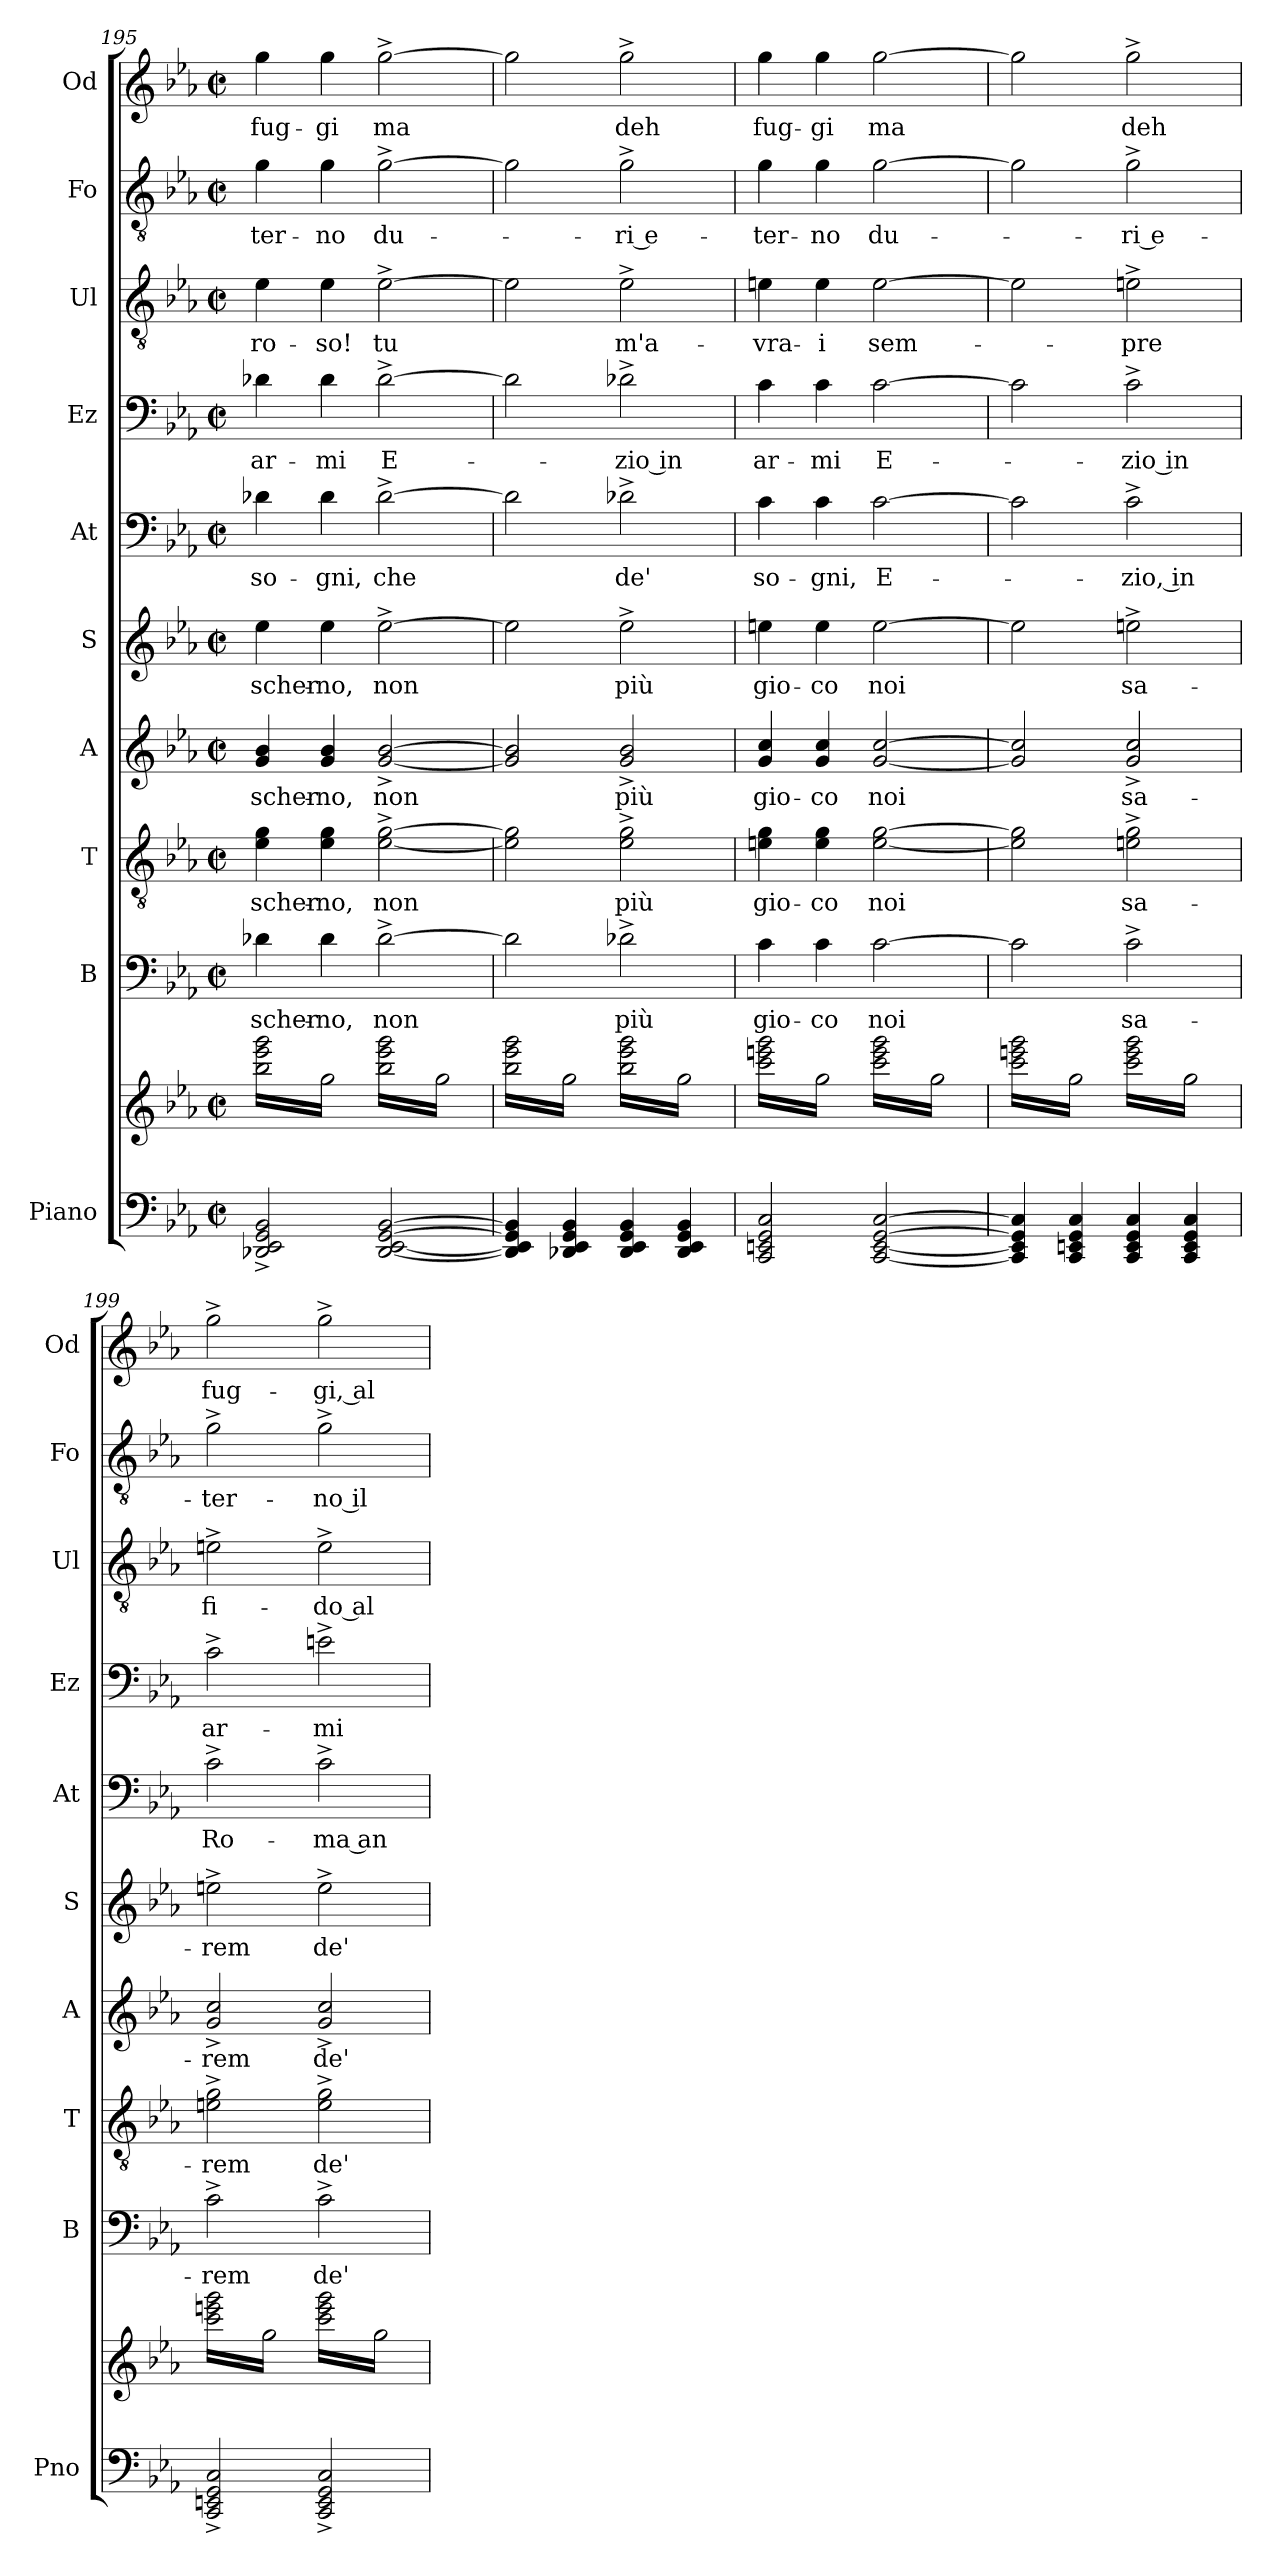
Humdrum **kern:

**kern	**kern	**kern	**text	**kern	**text	**kern	**text	**kern	**text	**kern	**text	**kern	**text	**kern	**text	**kern	**text	**kern	**text
*part10	*part10	*part9	*part9	*part8	*part8	*part7	*part7	*part6	*part6	*part5	*part5	*part4	*part4	*part3	*part3	*part2	*part2	*part1	*part1
*staff11	*staff10	*staff9	*staff9	*staff8	*staff8	*staff7	*staff7	*staff6	*staff6	*staff5	*staff5	*staff4	*staff4	*staff3	*staff3	*staff2	*staff2	*staff1	*staff1
*I"Piano	*	*I"B	*	*I"T	*	*I"A	*	*I"S	*	*I"At	*	*I"Ez	*	*I"Ul	*	*I"Fo	*	*I"Od	*
*I'Pno	*	*I'B	*	*I'T	*	*I'A	*	*I'S	*	*I'At	*	*I'Ez	*	*I'Ul	*	*I'Fo	*	*I'Od	*
*clefF4	*clefG2	*clefF4	*	*clefGv2	*	*clefG2	*	*clefG2	*	*clefF4	*	*clefF4	*	*clefGv2	*	*clefGv2	*	*clefG2	*
*k[b-e-a-]	*k[b-e-a-]	*k[b-e-a-]	*	*k[b-e-a-]	*	*k[b-e-a-]	*	*k[b-e-a-]	*	*k[b-e-a-]	*	*k[b-e-a-]	*	*k[b-e-a-]	*	*k[b-e-a-]	*	*k[b-e-a-]	*
*M2/2	*M2/2	*M2/2	*	*M2/2	*	*M2/2	*	*M2/2	*	*M2/2	*	*M2/2	*	*M2/2	*	*M2/2	*	*M2/2	*
*met(c|)	*met(c|)	*met(c|)	*	*met(c|)	*	*met(c|)	*	*met(c|)	*	*met(c|)	*	*met(c|)	*	*met(c|)	*	*met(c|)	*	*met(c|)	*
=195	=195	=195	=195	=195	=195	=195	=195	=195	=195	=195	=195	=195	=195	=195	=195	=195	=195	=195	=195
!	!	!	!LO:LY:b	!	!LO:LY:b	!	!LO:LY:b	!	!LO:LY:b	!	!LO:LY:b	!	!LO:LY:b	!	!LO:LY:b	!	!LO:LY:b	!	!LO:LY:b
*	*tremolo	*	*	*	*	*	*	*	*	*	*	*	*	*	*	*	*	*	*
2DD-X/^ 2EE-/^ 2GG/^ 2BB-/^	16bb-\ 16eee-\ 16ggg\LL	4d-X\	scher-	4e-!\ 4g\	scher-	4g/ 4b-!/	scher-	4ee-\	scher-	4d-X\	so-	4d-X\	ar-	4e-\	-ro-	4g\	-ter-	4gg\	fug-
.	16gg\	.	.	.	.	.	.	.	.	.	.	.	.	.	.	.	.	.	.
.	16bb-\ 16eee-\ 16ggg\	.	.	.	.	.	.	.	.	.	.	.	.	.	.	.	.	.	.
.	16gg\	.	.	.	.	.	.	.	.	.	.	.	.	.	.	.	.	.	.
!	!	!	!LO:LY:b	!	!LO:LY:b	!	!LO:LY:b	!	!LO:LY:b	!	!LO:LY:b	!	!LO:LY:b	!	!LO:LY:b	!	!LO:LY:b	!	!LO:LY:b
.	16bb-\ 16eee-\ 16ggg\	4d-\	-no,	4e-!\ 4g\	-no,	4g/ 4b-!/	-no,	4ee-\	-no,	4d-\	-gni,	4d-\	-mi	4e-\	-so!	4g\	-no	4gg\	-gi
.	16gg\	.	.	.	.	.	.	.	.	.	.	.	.	.	.	.	.	.	.
.	16bb-\ 16eee-\ 16ggg\	.	.	.	.	.	.	.	.	.	.	.	.	.	.	.	.	.	.
.	16gg\JJ	.	.	.	.	.	.	.	.	.	.	.	.	.	.	.	.	.	.
!	!	!	!LO:LY:b	!	!LO:LY:b	!	!LO:LY:b	!	!LO:LY:b	!	!LO:LY:b	!	!LO:LY:b	!	!LO:LY:b	!	!LO:LY:b	!	!LO:LY:b
[2DD-/ [2EE-/ [2GG/ [2BB-/	16bb-\ 16eee-\ 16ggg\LL	[2d-^\	non	[2e-!\^ [2g\^	non	[2g/^ [2b-!/^	non	[2ee-^\	non	[2d-^\	che	[2d-^\	E-	[2e-^\	tu	[2g^\	du-	[2gg^\	ma
.	16gg\	.	.	.	.	.	.	.	.	.	.	.	.	.	.	.	.	.	.
.	16bb-\ 16eee-\ 16ggg\	.	.	.	.	.	.	.	.	.	.	.	.	.	.	.	.	.	.
.	16gg\	.	.	.	.	.	.	.	.	.	.	.	.	.	.	.	.	.	.
.	16bb-\ 16eee-\ 16ggg\	.	.	.	.	.	.	.	.	.	.	.	.	.	.	.	.	.	.
.	16gg\	.	.	.	.	.	.	.	.	.	.	.	.	.	.	.	.	.	.
.	16bb-\ 16eee-\ 16ggg\	.	.	.	.	.	.	.	.	.	.	.	.	.	.	.	.	.	.
.	16gg\JJ	.	.	.	.	.	.	.	.	.	.	.	.	.	.	.	.	.	.
=196	=196	=196	=196	=196	=196	=196	=196	=196	=196	=196	=196	=196	=196	=196	=196	=196	=196	=196	=196
4DD-/] 4EE-/] 4GG/] 4BB-/]	16bb-\ 16eee-\ 16ggg\LL	2d-\]	.	2e-!\] 2g\]	.	2g/] 2b-!/]	.	2ee-\]	.	2d-\]	.	2d-\]	.	2e-\]	.	2g\]	.	2gg\]	.
.	16gg\	.	.	.	.	.	.	.	.	.	.	.	.	.	.	.	.	.	.
.	16bb-\ 16eee-\ 16ggg\	.	.	.	.	.	.	.	.	.	.	.	.	.	.	.	.	.	.
.	16gg\	.	.	.	.	.	.	.	.	.	.	.	.	.	.	.	.	.	.
4DD-X/ 4EE-/ 4GG/ 4BB-/	16bb-\ 16eee-\ 16ggg\	.	.	.	.	.	.	.	.	.	.	.	.	.	.	.	.	.	.
.	16gg\	.	.	.	.	.	.	.	.	.	.	.	.	.	.	.	.	.	.
.	16bb-\ 16eee-\ 16ggg\	.	.	.	.	.	.	.	.	.	.	.	.	.	.	.	.	.	.
.	16gg\JJ	.	.	.	.	.	.	.	.	.	.	.	.	.	.	.	.	.	.
!	!	!	!LO:LY:b	!	!LO:LY:b	!	!LO:LY:b	!	!LO:LY:b	!	!LO:LY:b	!	!LO:LY:b	!	!LO:LY:b	!	!LO:LY:b	!	!LO:LY:b
4DD-/ 4EE-/ 4GG/ 4BB-/	16bb-\ 16eee-\ 16ggg\LL	2d-X^\	più	2e-!\^ 2g\^	più	2g/^ 2b-!/^	più	2ee-^\	più	2d-X^\	de'	2d-X^\	-zio in	2e-^\	m'a-	2g^\	-ri e-	2gg^\	deh
.	16gg\	.	.	.	.	.	.	.	.	.	.	.	.	.	.	.	.	.	.
.	16bb-\ 16eee-\ 16ggg\	.	.	.	.	.	.	.	.	.	.	.	.	.	.	.	.	.	.
.	16gg\	.	.	.	.	.	.	.	.	.	.	.	.	.	.	.	.	.	.
4DD-/ 4EE-/ 4GG/ 4BB-/	16bb-\ 16eee-\ 16ggg\	.	.	.	.	.	.	.	.	.	.	.	.	.	.	.	.	.	.
.	16gg\	.	.	.	.	.	.	.	.	.	.	.	.	.	.	.	.	.	.
.	16bb-\ 16eee-\ 16ggg\	.	.	.	.	.	.	.	.	.	.	.	.	.	.	.	.	.	.
.	16gg\JJ	.	.	.	.	.	.	.	.	.	.	.	.	.	.	.	.	.	.
=197	=197	=197	=197	=197	=197	=197	=197	=197	=197	=197	=197	=197	=197	=197	=197	=197	=197	=197	=197
!	!	!	!LO:LY:b	!	!LO:LY:b	!	!LO:LY:b	!	!LO:LY:b	!	!LO:LY:b	!	!LO:LY:b	!	!LO:LY:b	!	!LO:LY:b	!	!LO:LY:b
2CC/ 2EEn/ 2GG/ 2C/	16ccc\ 16eeen\ 16ggg\LL	4c\	gio-	4en!\ 4g\	gio-	4g/ 4cc!/	gio-	4een\	gio-	4c\	so-	4c\	ar-	4en\	-vra-	4g\	-ter-	4gg\	fug-
.	16gg\	.	.	.	.	.	.	.	.	.	.	.	.	.	.	.	.	.	.
.	16ccc\ 16eeen\ 16ggg\	.	.	.	.	.	.	.	.	.	.	.	.	.	.	.	.	.	.
.	16gg\	.	.	.	.	.	.	.	.	.	.	.	.	.	.	.	.	.	.
!	!	!	!LO:LY:b	!	!LO:LY:b	!	!LO:LY:b	!	!LO:LY:b	!	!LO:LY:b	!	!LO:LY:b	!	!LO:LY:b	!	!LO:LY:b	!	!LO:LY:b
.	16ccc\ 16eeen\ 16ggg\	4c\	-co	4e!\ 4g\	-co	4g/ 4cc!/	-co	4ee\	-co	4c\	-gni,	4c\	-mi	4e\	-i	4g\	-no	4gg\	-gi
.	16gg\	.	.	.	.	.	.	.	.	.	.	.	.	.	.	.	.	.	.
.	16ccc\ 16eeen\ 16ggg\	.	.	.	.	.	.	.	.	.	.	.	.	.	.	.	.	.	.
.	16gg\JJ	.	.	.	.	.	.	.	.	.	.	.	.	.	.	.	.	.	.
!	!	!	!LO:LY:b	!	!LO:LY:b	!	!LO:LY:b	!	!LO:LY:b	!	!LO:LY:b	!	!LO:LY:b	!	!LO:LY:b	!	!LO:LY:b	!	!LO:LY:b
[2CC/ [2EE/ [2GG/ [2C/	16ccc\ 16eee\ 16ggg\LL	[2c\	noi	[2e!\ [2g\	noi	[2g/ [2cc!/	noi	[2ee\	noi	[2c\	E-	[2c\	E-	[2e\	sem-	[2g\	du-	[2gg\	ma
.	16gg\	.	.	.	.	.	.	.	.	.	.	.	.	.	.	.	.	.	.
.	16ccc\ 16eee\ 16ggg\	.	.	.	.	.	.	.	.	.	.	.	.	.	.	.	.	.	.
.	16gg\	.	.	.	.	.	.	.	.	.	.	.	.	.	.	.	.	.	.
.	16ccc\ 16eee\ 16ggg\	.	.	.	.	.	.	.	.	.	.	.	.	.	.	.	.	.	.
.	16gg\	.	.	.	.	.	.	.	.	.	.	.	.	.	.	.	.	.	.
.	16ccc\ 16eee\ 16ggg\	.	.	.	.	.	.	.	.	.	.	.	.	.	.	.	.	.	.
.	16gg\JJ	.	.	.	.	.	.	.	.	.	.	.	.	.	.	.	.	.	.
=198	=198	=198	=198	=198	=198	=198	=198	=198	=198	=198	=198	=198	=198	=198	=198	=198	=198	=198	=198
4CC/] 4EE/] 4GG/] 4C/]	16ccc\ 16eeen\ 16ggg\LL	2c\]	.	2e!\] 2g\]	.	2g/] 2cc!/]	.	2ee\]	.	2c\]	.	2c\]	.	2e\]	.	2g\]	.	2gg\]	.
.	16gg\	.	.	.	.	.	.	.	.	.	.	.	.	.	.	.	.	.	.
.	16ccc\ 16eeen\ 16ggg\	.	.	.	.	.	.	.	.	.	.	.	.	.	.	.	.	.	.
.	16gg\	.	.	.	.	.	.	.	.	.	.	.	.	.	.	.	.	.	.
4CC/ 4EEn/ 4GG/ 4C/	16ccc\ 16eeen\ 16ggg\	.	.	.	.	.	.	.	.	.	.	.	.	.	.	.	.	.	.
.	16gg\	.	.	.	.	.	.	.	.	.	.	.	.	.	.	.	.	.	.
.	16ccc\ 16eeen\ 16ggg\	.	.	.	.	.	.	.	.	.	.	.	.	.	.	.	.	.	.
.	16gg\JJ	.	.	.	.	.	.	.	.	.	.	.	.	.	.	.	.	.	.
!	!	!	!LO:LY:b	!	!LO:LY:b	!	!LO:LY:b	!	!LO:LY:b	!	!LO:LY:b	!	!LO:LY:b	!	!LO:LY:b	!	!LO:LY:b	!	!LO:LY:b
4CC/ 4EE/ 4GG/ 4C/	16ccc\ 16eee\ 16ggg\LL	2c^\	sa-	2en!\^ 2g\^	sa-	2g/^ 2cc!/^	sa-	2een^\	sa-	2c^\	-zio, in	2c^\	-zio in	2en^\	-pre	2g^\	-ri e-	2gg^\	deh
.	16gg\	.	.	.	.	.	.	.	.	.	.	.	.	.	.	.	.	.	.
.	16ccc\ 16eee\ 16ggg\	.	.	.	.	.	.	.	.	.	.	.	.	.	.	.	.	.	.
.	16gg\	.	.	.	.	.	.	.	.	.	.	.	.	.	.	.	.	.	.
4CC/ 4EE/ 4GG/ 4C/	16ccc\ 16eee\ 16ggg\	.	.	.	.	.	.	.	.	.	.	.	.	.	.	.	.	.	.
.	16gg\	.	.	.	.	.	.	.	.	.	.	.	.	.	.	.	.	.	.
.	16ccc\ 16eee\ 16ggg\	.	.	.	.	.	.	.	.	.	.	.	.	.	.	.	.	.	.
.	16gg\JJ	.	.	.	.	.	.	.	.	.	.	.	.	.	.	.	.	.	.
=199	=199	=199	=199	=199	=199	=199	=199	=199	=199	=199	=199	=199	=199	=199	=199	=199	=199	=199	=199
!	!	!	!LO:LY:b	!	!LO:LY:b	!	!LO:LY:b	!	!LO:LY:b	!	!LO:LY:b	!	!LO:LY:b	!	!LO:LY:b	!	!LO:LY:b	!	!LO:LY:b
2CC/^ 2EEn/^ 2GG/^ 2C/^	16ccc\ 16eeen\ 16ggg\LL	2c^\	-rem	2en!\^ 2g\^	-rem	2g/^ 2cc!/^	-rem	2een^\	-rem	2c^\	Ro-	2c^\	ar-	2en^\	fi-	2g^\	-ter-	2gg^\	fug-
.	16gg\	.	.	.	.	.	.	.	.	.	.	.	.	.	.	.	.	.	.
.	16ccc\ 16eeen\ 16ggg\	.	.	.	.	.	.	.	.	.	.	.	.	.	.	.	.	.	.
.	16gg\	.	.	.	.	.	.	.	.	.	.	.	.	.	.	.	.	.	.
.	16ccc\ 16eeen\ 16ggg\	.	.	.	.	.	.	.	.	.	.	.	.	.	.	.	.	.	.
.	16gg\	.	.	.	.	.	.	.	.	.	.	.	.	.	.	.	.	.	.
.	16ccc\ 16eeen\ 16ggg\	.	.	.	.	.	.	.	.	.	.	.	.	.	.	.	.	.	.
.	16gg\JJ	.	.	.	.	.	.	.	.	.	.	.	.	.	.	.	.	.	.
!	!	!	!LO:LY:b	!	!LO:LY:b	!	!LO:LY:b	!	!LO:LY:b	!	!LO:LY:b	!	!LO:LY:b	!	!LO:LY:b	!	!LO:LY:b	!	!LO:LY:b
2CC/^ 2EE/^ 2GG/^ 2C/^	16ccc\ 16eee\ 16ggg\LL	2c^\	de'	2e!\^ 2g\^	de'	2g/^ 2cc!/^	de'	2ee^\	de'	2c^\	-ma an-	2en^\	-mi	2e^\	-do al	2g^\	-no il	2gg^\	-gi, al
.	16gg\	.	.	.	.	.	.	.	.	.	.	.	.	.	.	.	.	.	.
.	16ccc\ 16eee\ 16ggg\	.	.	.	.	.	.	.	.	.	.	.	.	.	.	.	.	.	.
.	16gg\	.	.	.	.	.	.	.	.	.	.	.	.	.	.	.	.	.	.
.	16ccc\ 16eee\ 16ggg\	.	.	.	.	.	.	.	.	.	.	.	.	.	.	.	.	.	.
.	16gg\	.	.	.	.	.	.	.	.	.	.	.	.	.	.	.	.	.	.
.	16ccc\ 16eee\ 16ggg\	.	.	.	.	.	.	.	.	.	.	.	.	.	.	.	.	.	.
.	16gg\JJ	.	.	.	.	.	.	.	.	.	.	.	.	.	.	.	.	.	.
*	*Xtremolo	*	*	*	*	*	*	*	*	*	*	*	*	*	*	*	*	*	*
.	.	.	.	.	.	.	.	.	.	.	.	.	.	.	.	.	.	.	.
.	.	.	.	.	.	.	.	.	.	.	.	.	.	.	.	.	.	.	.
.	.	.	.	.	.	.	.	.	.	.	.	.	.	.	.	.	.	.	.
.	.	.	.	.	.	.	.	.	.	.	.	.	.	.	.	.	.	.	.
=	=	=	=	=	=	=	=	=	=	=	=	=	=	=	=	=	=	=	=
*-	*-	*-	*-	*-	*-	*-	*-	*-	*-	*-	*-	*-	*-	*-	*-	*-	*-	*-	*-
